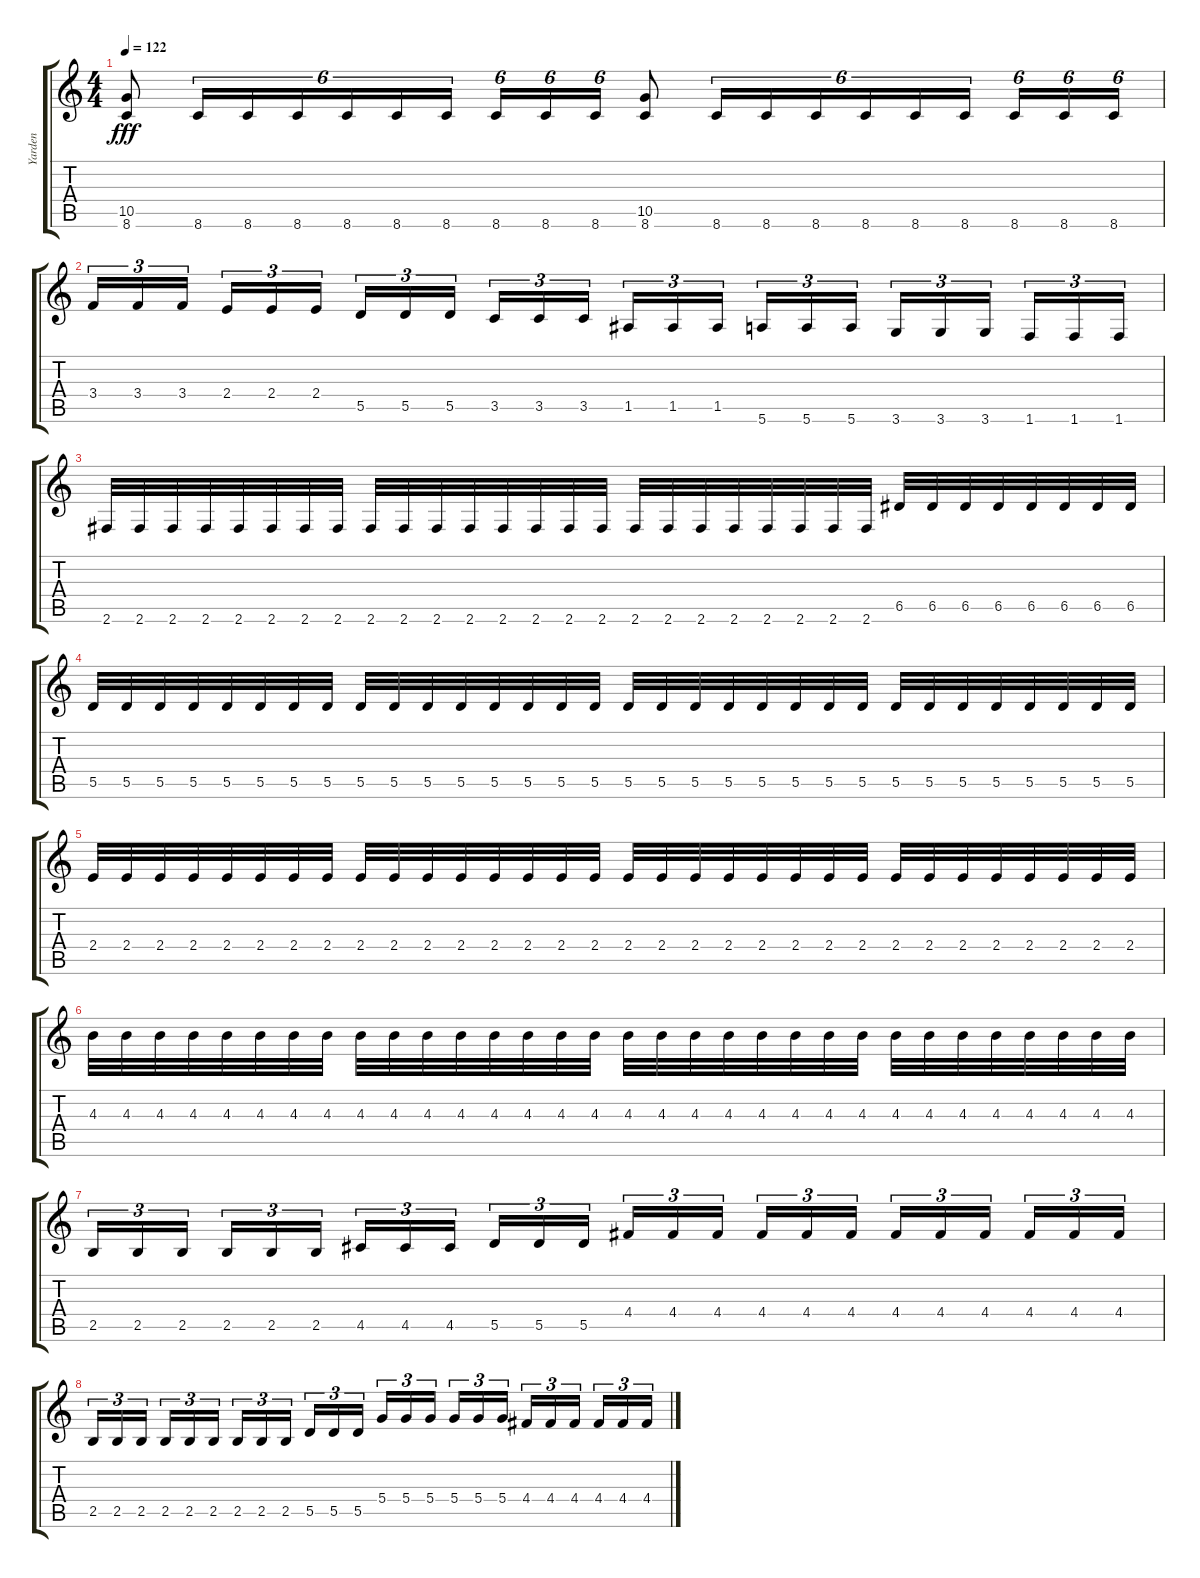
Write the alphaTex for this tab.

\track ("Yarden" "Yarden") {instrument distortionguitar}
\staff {score tabs}
\tuning (E4 B3 G3 D3 A2 E2) {hide}
\ts (4 4)
\tempo 122
\clef g2
\ks c
(10.5 8.6).8{dy fff} 8.6.16{tu (6 4)} 8.6.16{tu (6 4)} 8.6.16{tu (6 4)} 8.6.16{tu (6 4)} 8.6.16{tu (6 4)} 8.6.16{tu (6 4) beam splitsecondary} 8.6.16{tu (6 4)} 8.6.16{tu (6 4)} 8.6.16{tu (6 4)} (10.5 8.6).8 8.6.16{tu (6 4)} 8.6.16{tu (6 4)} 8.6.16{tu (6 4)} 8.6.16{tu (6 4)} 8.6.16{tu (6 4)} 8.6.16{tu (6 4) beam splitsecondary} 8.6.16{tu (6 4)} 8.6.16{tu (6 4)} 8.6.16{tu (6 4)} |
3.4.16{tu (3 2)} 3.4.16{tu (3 2)} 3.4.16{tu (3 2) beam splitsecondary} 2.4.16{tu (3 2)} 2.4.16{tu (3 2)} 2.4.16{tu (3 2)} 5.5.16{tu (3 2)} 5.5.16{tu (3 2)} 5.5.16{tu (3 2) beam splitsecondary} 3.5.16{tu (3 2)} 3.5.16{tu (3 2)} 3.5.16{tu (3 2)} 1.5.16{tu (3 2)} 1.5.16{tu (3 2)} 1.5.16{tu (3 2) beam splitsecondary} 5.6.16{tu (3 2)} 5.6.16{tu (3 2)} 5.6.16{tu (3 2)} 3.6.16{tu (3 2)} 3.6.16{tu (3 2)} 3.6.16{tu (3 2) beam splitsecondary} 1.6.16{tu (3 2)} 1.6.16{tu (3 2)} 1.6.16{tu (3 2)} |
2.6.32 2.6.32 2.6.32 2.6.32 2.6.32 2.6.32 2.6.32 2.6.32 2.6.32 2.6.32 2.6.32 2.6.32 2.6.32 2.6.32 2.6.32 2.6.32 2.6.32 2.6.32 2.6.32 2.6.32 2.6.32 2.6.32 2.6.32 2.6.32 6.5.32 6.5.32 6.5.32 6.5.32 6.5.32 6.5.32 6.5.32 6.5.32 |
5.5.32 5.5.32 5.5.32 5.5.32 5.5.32 5.5.32 5.5.32 5.5.32 5.5.32 5.5.32 5.5.32 5.5.32 5.5.32 5.5.32 5.5.32 5.5.32 5.5.32 5.5.32 5.5.32 5.5.32 5.5.32 5.5.32 5.5.32 5.5.32 5.5.32 5.5.32 5.5.32 5.5.32 5.5.32 5.5.32 5.5.32 5.5.32 |
2.4.32 2.4.32 2.4.32 2.4.32 2.4.32 2.4.32 2.4.32 2.4.32 2.4.32 2.4.32 2.4.32 2.4.32 2.4.32 2.4.32 2.4.32 2.4.32 2.4.32 2.4.32 2.4.32 2.4.32 2.4.32 2.4.32 2.4.32 2.4.32 2.4.32 2.4.32 2.4.32 2.4.32 2.4.32 2.4.32 2.4.32 2.4.32 |
4.3.32 4.3.32 4.3.32 4.3.32 4.3.32 4.3.32 4.3.32 4.3.32 4.3.32 4.3.32 4.3.32 4.3.32 4.3.32 4.3.32 4.3.32 4.3.32 4.3.32 4.3.32 4.3.32 4.3.32 4.3.32 4.3.32 4.3.32 4.3.32 4.3.32 4.3.32 4.3.32 4.3.32 4.3.32 4.3.32 4.3.32 4.3.32 |
2.5.16{tu (3 2) volume 11} 2.5.16{tu (3 2)} 2.5.16{tu (3 2) beam splitsecondary} 2.5.16{tu (3 2)} 2.5.16{tu (3 2)} 2.5.16{tu (3 2)} 4.5.16{tu (3 2)} 4.5.16{tu (3 2)} 4.5.16{tu (3 2) beam splitsecondary} 5.5.16{tu (3 2)} 5.5.16{tu (3 2)} 5.5.16{tu (3 2)} 4.4.16{tu (3 2)} 4.4.16{tu (3 2)} 4.4.16{tu (3 2) beam splitsecondary} 4.4.16{tu (3 2)} 4.4.16{tu (3 2)} 4.4.16{tu (3 2)} 4.4.16{tu (3 2)} 4.4.16{tu (3 2)} 4.4.16{tu (3 2) beam splitsecondary} 4.4.16{tu (3 2)} 4.4.16{tu (3 2)} 4.4.16{tu (3 2)} |
2.5.16{tu (3 2)} 2.5.16{tu (3 2)} 2.5.16{tu (3 2) beam splitsecondary} 2.5.16{tu (3 2)} 2.5.16{tu (3 2)} 2.5.16{tu (3 2)} 2.5.16{tu (3 2)} 2.5.16{tu (3 2)} 2.5.16{tu (3 2) beam splitsecondary} 5.5.16{tu (3 2)} 5.5.16{tu (3 2)} 5.5.16{tu (3 2)} 5.4.16{tu (3 2)} 5.4.16{tu (3 2)} 5.4.16{tu (3 2) beam splitsecondary} 5.4.16{tu (3 2)} 5.4.16{tu (3 2)} 5.4.16{tu (3 2)} 4.4.16{tu (3 2)} 4.4.16{tu (3 2)} 4.4.16{tu (3 2) beam splitsecondary} 4.4.16{tu (3 2)} 4.4.16{tu (3 2)} 4.4.16{tu (3 2)}
